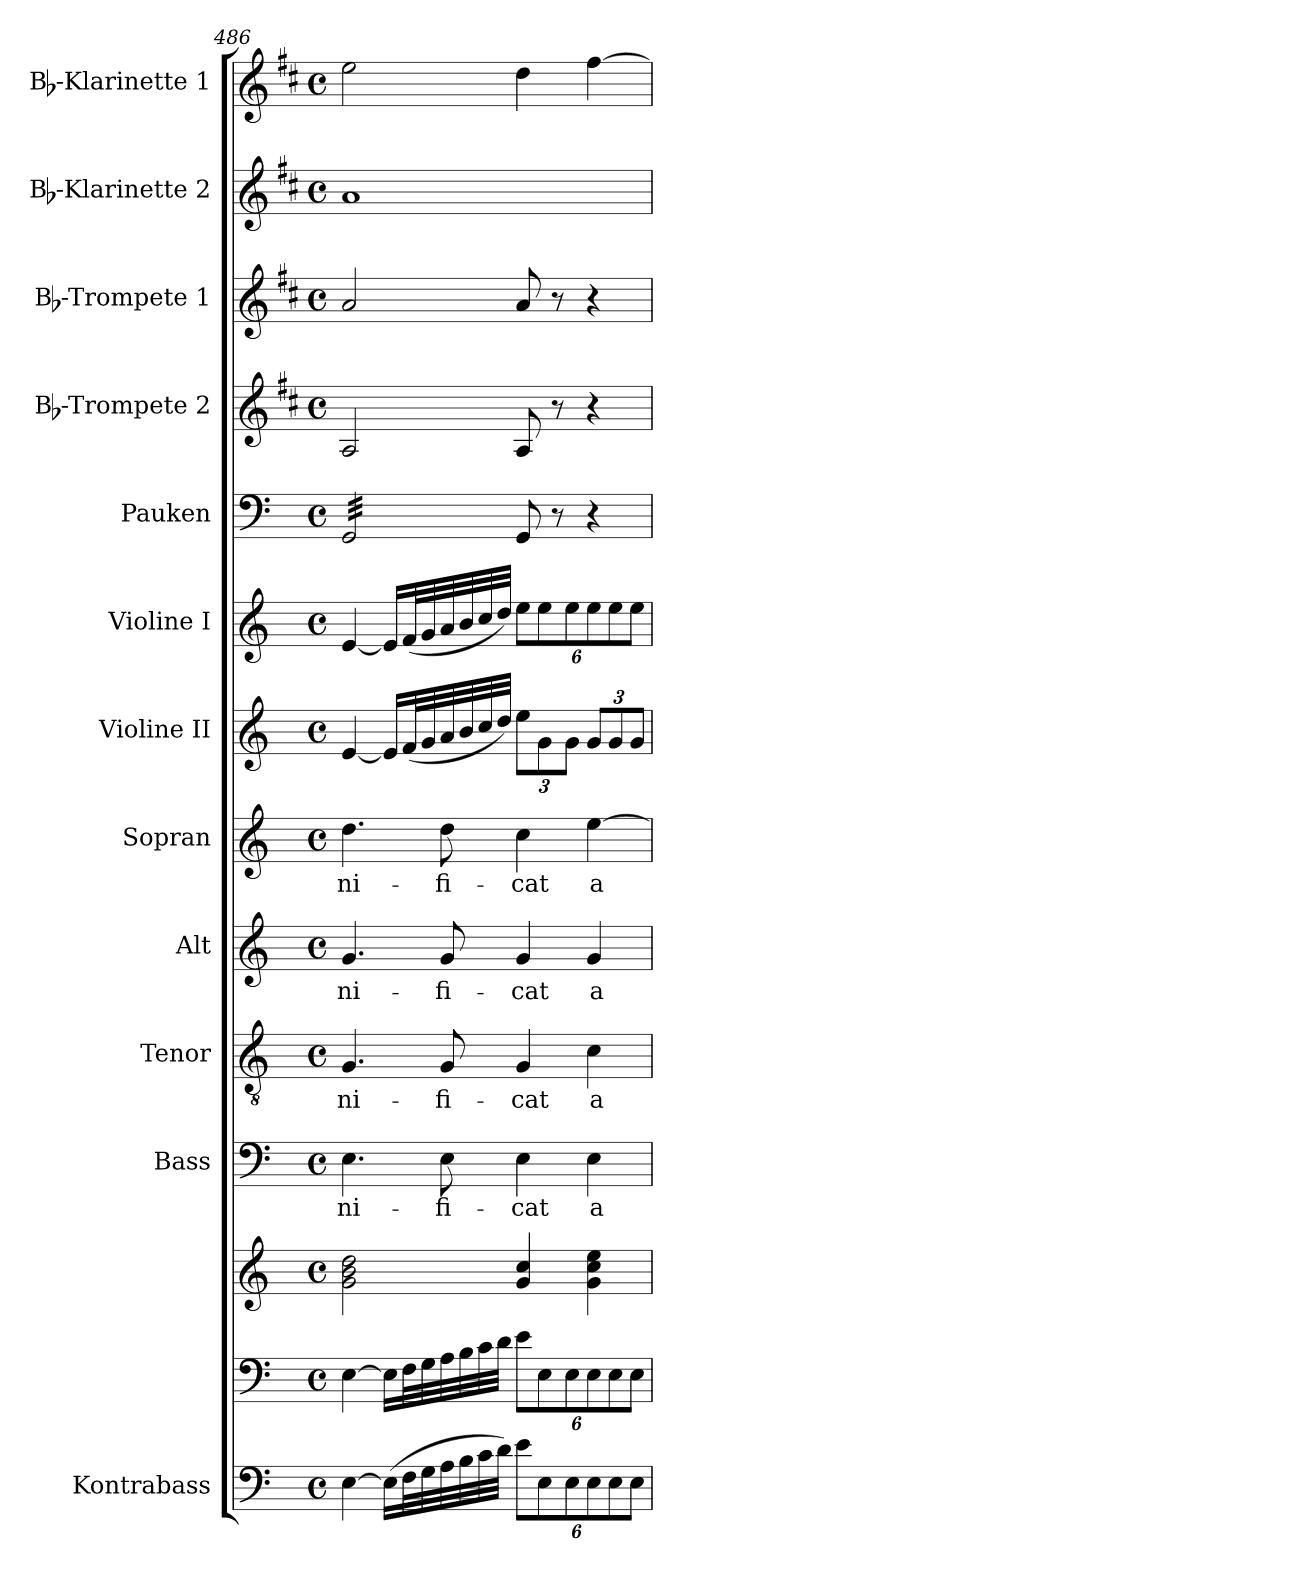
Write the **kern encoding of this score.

**kern	**kern	**kern	**kern	**text	**kern	**text	**kern	**text	**kern	**text	**kern	**kern	**kern	**kern	**kern	**kern	**kern
*part13	*part12	*part12	*part11	*part11	*part10	*part10	*part9	*part9	*part8	*part8	*part7	*part6	*part5	*part4	*part3	*part2	*part1
*staff14	*staff13	*staff12	*staff11	*staff11	*staff10	*staff10	*staff9	*staff9	*staff8	*staff8	*staff7	*staff6	*staff5	*staff4	*staff3	*staff2	*staff1
*I"Kontrabass	*	*	*I"Bass	*	*I"Tenor	*	*I"Alt	*	*I"Sopran	*	*I"Violine II	*I"Violine I	*I"Pauken	*I"Bb-Trompete 2	*I"Bb-Trompete 1	*I"Bb-Klarinette 2	*I"Bb-Klarinette 1
*I'Kb.	*	*	*I'B.	*	*I'T.	*	*I'A.	*	*I'S.	*	*I'Vl. II	*I'Vl. I	*I'Pk.	*I'Bb Trp. 2	*I'Bb Trp. 1	*I'Bb Kl. 2	*I'Bb Kl. 1
*clefF4	*clefF4	*clefG2	*clefF4	*	*clefGv2	*	*clefG2	*	*clefG2	*	*clefG2	*clefG2	*clefF4	*clefG2	*clefG2	*clefG2	*clefG2
*ITrd7c12	*	*	*	*	*	*	*	*	*	*	*	*	*	*ITrd1c2	*ITrd1c2	*ITrd1c2	*ITrd1c2
*k[]	*k[]	*k[]	*k[]	*	*k[]	*	*k[]	*	*k[]	*	*k[]	*k[]	*k[]	*k[]	*k[]	*k[]	*k[]
*C:	*C:	*C:	*C:	*	*C:	*	*C:	*	*C:	*	*C:	*C:	*C:	*C:	*C:	*C:	*C:
*M4/4	*M4/4	*M4/4	*M4/4	*	*M4/4	*	*M4/4	*	*M4/4	*	*M4/4	*M4/4	*M4/4	*M4/4	*M4/4	*M4/4	*M4/4
*met(c)	*met(c)	*met(c)	*met(c)	*	*met(c)	*	*met(c)	*	*met(c)	*	*met(c)	*met(c)	*met(c)	*met(c)	*met(c)	*met(c)	*met(c)
=486	=486	=486	=486	=486	=486	=486	=486	=486	=486	=486	=486	=486	=486	=486	=486	=486	=486
!	!	!	!	!LO:LY:b	!	!LO:LY:b	!	!LO:LY:b	!	!LO:LY:b	!	!	!	!	!	!	!
*	*	*	*	*	*	*	*	*	*	*	*	*	*tremolo	*	*	*	*
[4EE\	[4E\	2g\ 2b\ 2dd\	4.E\	-ni-	4.G/	-ni-	4.g/	-ni-	4.dd\	-ni-	[4e/	[4e/	32GG/LLL	2G/	2g/	1g	2dd\
.	.	.	.	.	.	.	.	.	.	.	.	.	32GG/	.	.	.	.
.	.	.	.	.	.	.	.	.	.	.	.	.	32GG/	.	.	.	.
.	.	.	.	.	.	.	.	.	.	.	.	.	32GG/	.	.	.	.
.	.	.	.	.	.	.	.	.	.	.	.	.	32GG/	.	.	.	.
.	.	.	.	.	.	.	.	.	.	.	.	.	32GG/	.	.	.	.
.	.	.	.	.	.	.	.	.	.	.	.	.	32GG/	.	.	.	.
.	.	.	.	.	.	.	.	.	.	.	.	.	32GG/	.	.	.	.
(>16EE\LL]	16E\LL]	.	.	.	.	.	.	.	.	.	16e/LL]	16e/LL]	32GG/	.	.	.	.
.	.	.	.	.	.	.	.	.	.	.	.	.	32GG/	.	.	.	.
32FF\L	32F\L	.	.	.	.	.	.	.	.	.	(<32f/L	(<32f/L	32GG/	.	.	.	.
32GG\	32G\	.	.	.	.	.	.	.	.	.	32g/	32g/	32GG/	.	.	.	.
!	!	!	!	!LO:LY:b	!	!LO:LY:b	!	!LO:LY:b	!	!LO:LY:b	!	!	!	!	!	!	!
32AA\	32A\	.	8E\	-fi-	8G/	-fi-	8g/	-fi-	8dd\	-fi-	32a/	32a/	32GG/	.	.	.	.
32BB\	32B\	.	.	.	.	.	.	.	.	.	32b/	32b/	32GG/	.	.	.	.
32C\	32c\	.	.	.	.	.	.	.	.	.	32cc/	32cc/	32GG/	.	.	.	.
32D\JJJ)	32d\JJJ	.	.	.	.	.	.	.	.	.	32dd/JJJ)	32dd/JJJ)	32GG/JJJ	.	.	.	.
*	*	*	*	*	*	*	*	*	*	*	*	*	*Xtremolo	*	*	*	*
*Xbrackettup	*Xbrackettup	*	*	*	*	*	*	*	*	*	*	*	*	*	*	*	*
!	!	!	!	!LO:LY:b	!	!LO:LY:b	!	!LO:LY:b	!	!LO:LY:b	!	!	!	!	!	!	!
*	*	*	*	*	*	*	*	*	*	*	*Xbrackettup	*Xbrackettup	*	*	*	*	*
12E\L	12e\L	4g/ 4cc/	4E\	-cat	4G/	-cat	4g/	-cat	4cc\	-cat	12ee\L	12ee\L	8GG/	8G/	8g/	.	4cc\
12EE\	12E\	.	.	.	.	.	.	.	.	.	12g\	12ee\	.	.	.	.	.
.	.	.	.	.	.	.	.	.	.	.	.	.	8r	8r	8r	.	.
12EE\	12E\	.	.	.	.	.	.	.	.	.	12g\J	12ee\	.	.	.	.	.
!	!	!	!	!LO:LY:b	!	!LO:LY:b	!	!LO:LY:b	!	!LO:LY:b	!	!	!	!	!	!	!
12EE\	12E\	4g\ 4cc\ 4ee\	4E\	a-	4c\	a-	4g/	a-	[4ee\	a-	12g/L	12ee\	4r	4r	4r	.	[4ee\
12EE\	12E\	.	.	.	.	.	.	.	.	.	12g/	12ee\	.	.	.	.	.
12EE\J	12E\J	.	.	.	.	.	.	.	.	.	12g/J	12ee\J	.	.	.	.	.
=	=	=	=	=	=	=	=	=	=	=	=	=	=	=	=	=	=
*-	*-	*-	*-	*-	*-	*-	*-	*-	*-	*-	*-	*-	*-	*-	*-	*-	*-
